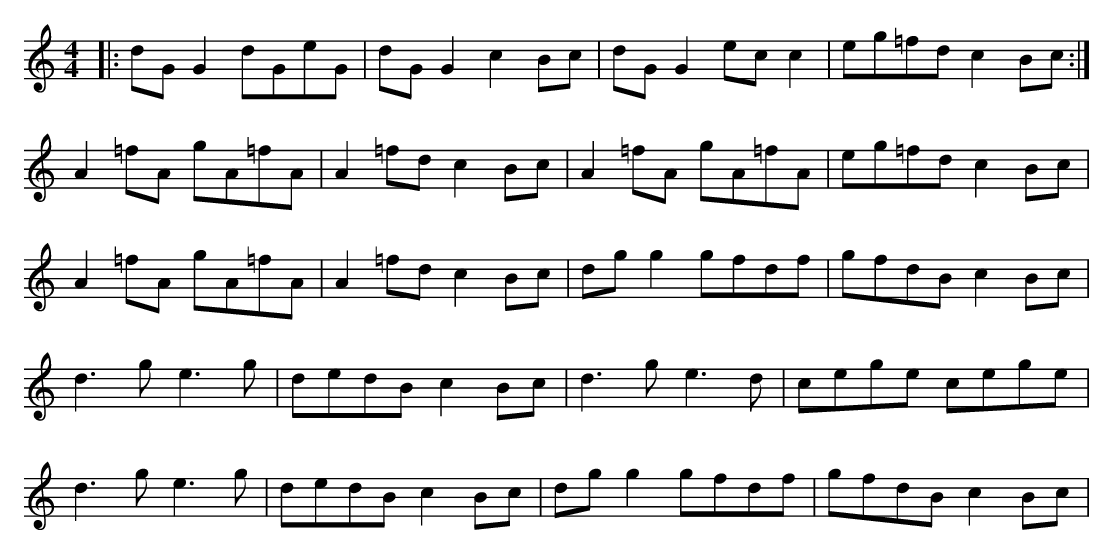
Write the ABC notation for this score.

X:1
M:4/4
K:Gmix
|:dG G2 dGeG|dG G2 c2 Bc|dG G2 ec c2|eg=fd c2 Bc:|
A2 =fA gA=fA|A2 =fd c2 Bc|A2 =fA gA=fA|eg=fd c2 Bc|
A2 =fA gA=fA|A2 =fd c2 Bc|dg g2 gfdf|gfdB c2 Bc|
d3 g e3 g|dedB c2 Bc|d3 g e3 d|cege cege|
d3 g e3 g|dedB c2 Bc|dg g2 gfdf|gfdB c2 Bc|
